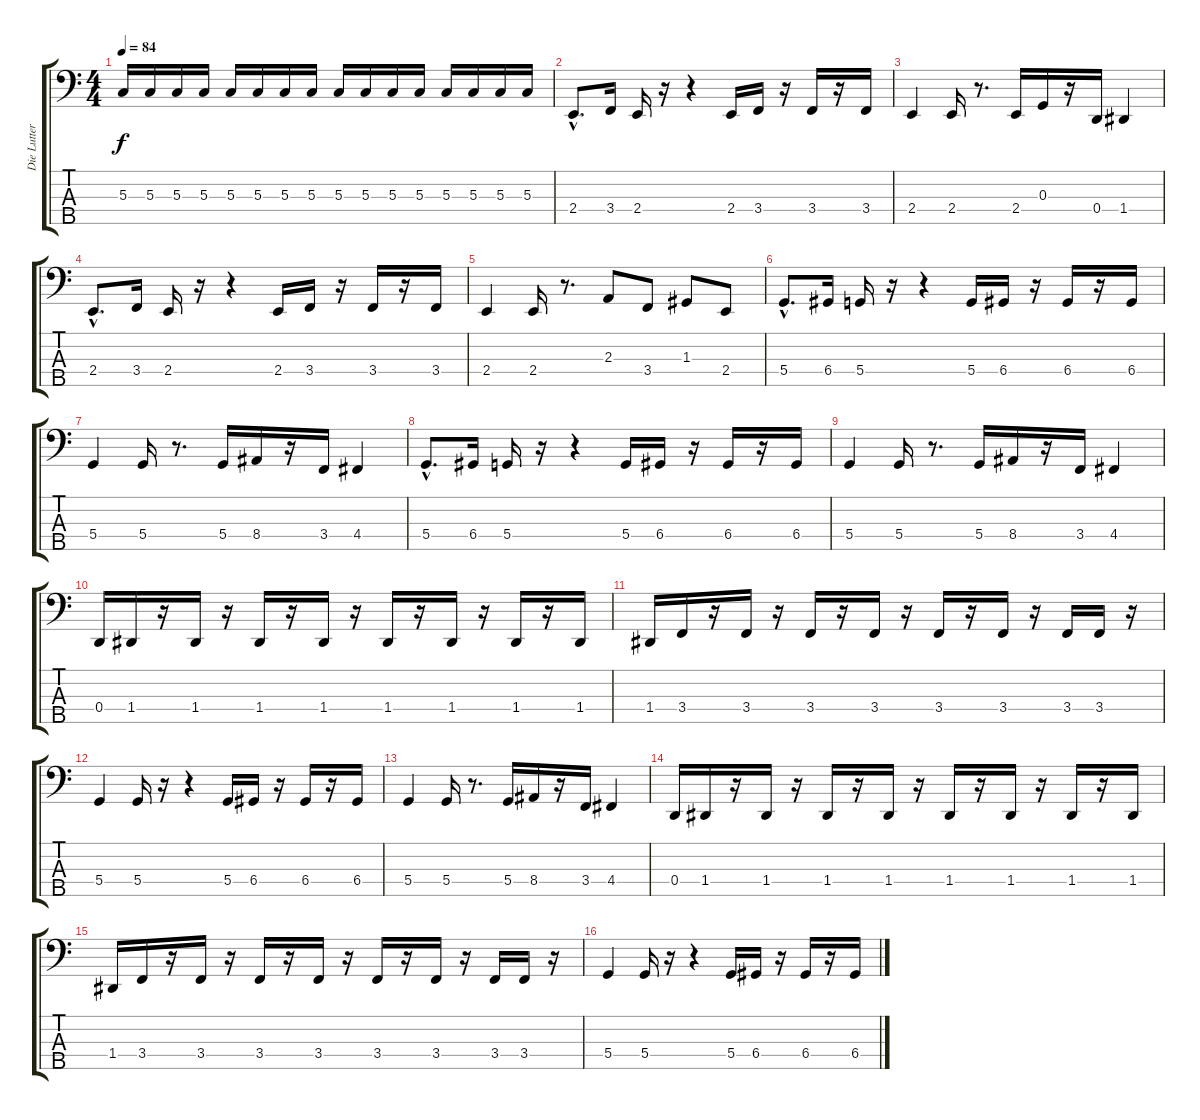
\track ("Die Lutter" "Die Lutter") {instrument electricbasspick}
\staff {score tabs}
\tuning (F2 C2 G1 D1 A0) {hide}
\ts (4 4)
\tempo 84
\clef f4
\ks c
5.3.16{dy f} 5.3.16 5.3.16 5.3.16 5.3.16 5.3.16 5.3.16 5.3.16 5.3.16 5.3.16 5.3.16 5.3.16 5.3.16 5.3.16 5.3.16 5.3.16 |
2.4{hac}.8{d} 3.4.16 2.4.16 r.16 r.4 2.4.16 3.4.16 r.16 3.4.16 r.16 3.4.16 |
2.4.4 2.4.16 r.8{d} 2.4.16 0.3.16 r.16 0.4.16 1.4.4 |
2.4{hac}.8{d} 3.4.16 2.4.16 r.16 r.4 2.4.16 3.4.16 r.16 3.4.16 r.16 3.4.16 |
2.4.4 2.4.16 r.8{d} 2.3.8 3.4.8 1.3.8 2.4.8 |
5.4{hac}.8{d} 6.4.16 5.4.16 r.16 r.4 5.4.16 6.4.16 r.16 6.4.16 r.16 6.4.16 |
5.4.4 5.4.16 r.8{d} 5.4.16 8.4.16 r.16 3.4.16 4.4.4 |
5.4{hac}.8{d} 6.4.16 5.4.16 r.16 r.4 5.4.16 6.4.16 r.16 6.4.16 r.16 6.4.16 |
5.4.4 5.4.16 r.8{d} 5.4.16 8.4.16 r.16 3.4.16 4.4.4 |
0.4.16 1.4.16 r.16 1.4.16 r.16 1.4.16 r.16 1.4.16 r.16 1.4.16 r.16 1.4.16 r.16 1.4.16 r.16 1.4.16 |
1.4.16 3.4.16 r.16 3.4.16 r.16 3.4.16 r.16 3.4.16 r.16 3.4.16 r.16 3.4.16 r.16 3.4.16 3.4.16 r.16 |
5.4.4 5.4.16 r.16 r.4 5.4.16 6.4.16 r.16 6.4.16 r.16 6.4.16 |
5.4.4 5.4.16 r.8{d} 5.4.16 8.4.16 r.16 3.4.16 4.4.4 |
0.4.16 1.4.16 r.16 1.4.16 r.16 1.4.16 r.16 1.4.16 r.16 1.4.16 r.16 1.4.16 r.16 1.4.16 r.16 1.4.16 |
1.4.16 3.4.16 r.16 3.4.16 r.16 3.4.16 r.16 3.4.16 r.16 3.4.16 r.16 3.4.16 r.16 3.4.16 3.4.16 r.16 |
5.4.4 5.4.16 r.16 r.4 5.4.16 6.4.16 r.16 6.4.16 r.16 6.4.16
